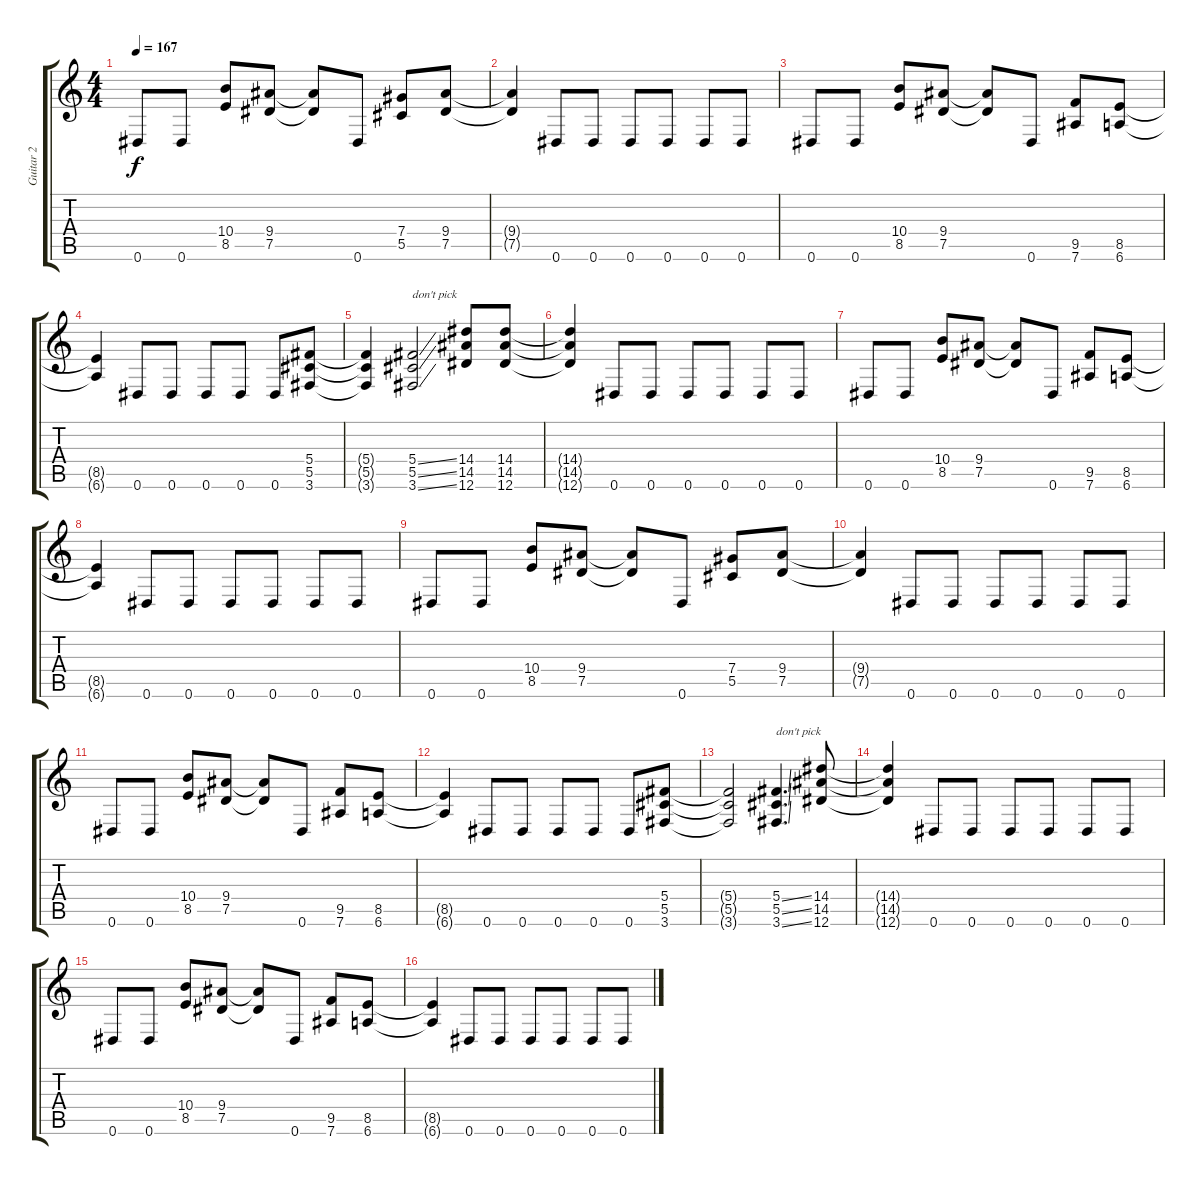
\track ("Guitar 2" "Guitar 2") {instrument distortionguitar}
\staff {score tabs}
\tuning (Eb4 Bb3 Gb3 Db3 Ab2 Eb2) {hide}
\ts (4 4)
\tempo 167
\clef g2
\ks c
0.6.8{dy f} 0.6.8 (10.4 8.5).8 (9.4 7.5).8 (9.4{t} 7.5{t}).8 0.6.8 (7.4 5.5).8 (9.4 7.5).8 |
(9.4{t} 7.5{t}).4 0.6.8 0.6.8 0.6.8 0.6.8 0.6.8 0.6.8 |
0.6.8 0.6.8 (10.4 8.5).8 (9.4 7.5).8 (9.4{t} 7.5{t}).8 0.6.8 (9.5 7.6).8 (8.5 6.6).8 |
(8.5{t} 6.6{t}).4 0.6.8 0.6.8 0.6.8 0.6.8 0.6.8 (5.4 5.5 3.6).8 |
(5.4{t} 5.5{t} 3.6{t}).4 (5.4{ss} 5.5{ss} 3.6{ss}).2{txt "don't pick"} (14.4 14.5 12.6).8 (14.4 14.5 12.6).8 |
(14.4{t} 14.5{t} 12.6{t}).4 0.6.8 0.6.8 0.6.8 0.6.8 0.6.8 0.6.8 |
0.6.8 0.6.8 (10.4 8.5).8 (9.4 7.5).8 (9.4{t} 7.5{t}).8 0.6.8 (9.5 7.6).8 (8.5 6.6).8 |
(8.5{t} 6.6{t}).4 0.6.8 0.6.8 0.6.8 0.6.8 0.6.8 0.6.8 |
0.6.8 0.6.8 (10.4 8.5).8 (9.4 7.5).8 (9.4{t} 7.5{t}).8 0.6.8 (7.4 5.5).8 (9.4 7.5).8 |
(9.4{t} 7.5{t}).4 0.6.8 0.6.8 0.6.8 0.6.8 0.6.8 0.6.8 |
0.6.8 0.6.8 (10.4 8.5).8 (9.4 7.5).8 (9.4{t} 7.5{t}).8 0.6.8 (9.5 7.6).8 (8.5 6.6).8 |
(8.5{t} 6.6{t}).4 0.6.8 0.6.8 0.6.8 0.6.8 0.6.8 (5.4 5.5 3.6).8 |
(5.4{t} 5.5{t} 3.6{t}).2 (5.4{ss} 5.5{ss} 3.6{ss}).4{d txt "don't pick"} (14.4 14.5 12.6).8 |
(14.4{t} 14.5{t} 12.6{t}).4 0.6.8 0.6.8 0.6.8 0.6.8 0.6.8 0.6.8 |
0.6.8 0.6.8 (10.4 8.5).8 (9.4 7.5).8 (9.4{t} 7.5{t}).8 0.6.8 (9.5 7.6).8 (8.5 6.6).8 |
(8.5{t} 6.6{t}).4 0.6.8 0.6.8 0.6.8 0.6.8 0.6.8 0.6.8
